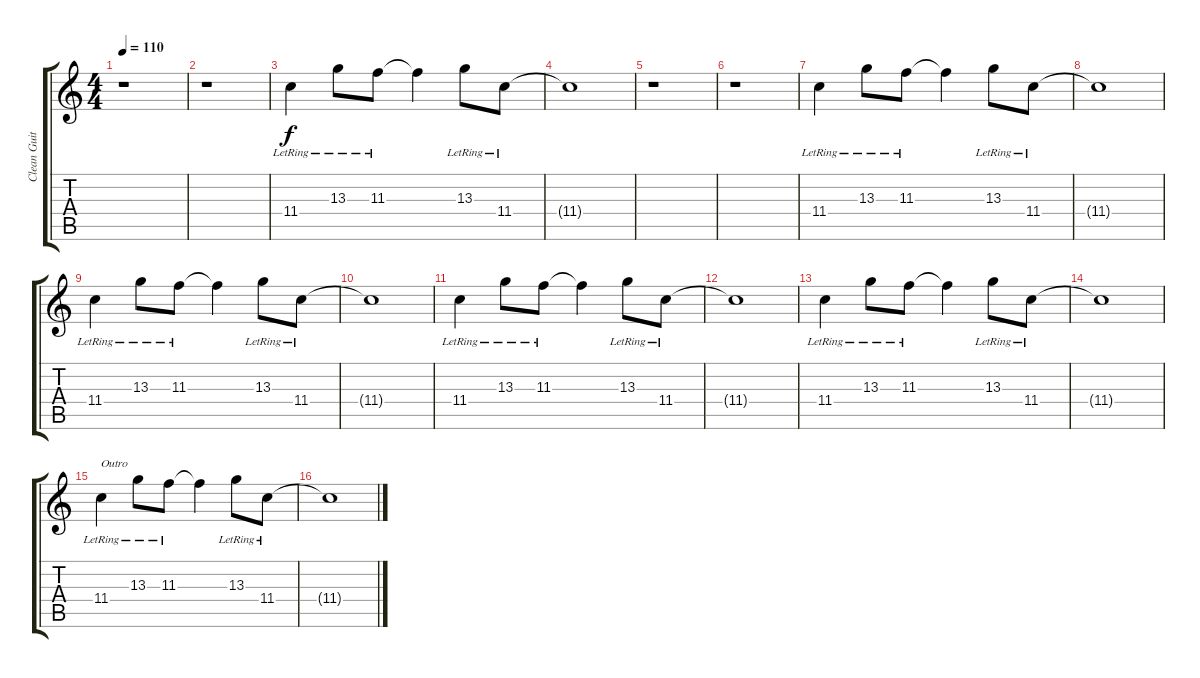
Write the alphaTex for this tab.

\track ("Clean Guitar" "Clean Guit") {instrument acousticguitarsteel}
\staff {score tabs}
\tuning (Eb4 Bb3 Gb3 Db3 Ab2 Db2) {hide}
\ts (4 4)
\tempo 110
\clef g2
\ks c
r.1{dy f} |
r.1 |
11.4{lr}.4 13.3{lr}.8 11.3{lr}.8 11.3{t}.4 13.3{lr}.8 11.4{lr}.8 |
11.4{t}.1 |
r.1 |
r.1 |
11.4{lr}.4 13.3{lr}.8 11.3{lr}.8 11.3{t}.4 13.3{lr}.8 11.4{lr}.8 |
11.4{t}.1 |
11.4{lr}.4 13.3{lr}.8 11.3{lr}.8 11.3{t}.4 13.3{lr}.8 11.4{lr}.8 |
11.4{t}.1 |
11.4{lr}.4 13.3{lr}.8 11.3{lr}.8 11.3{t}.4 13.3{lr}.8 11.4{lr}.8 |
11.4{t}.1 |
11.4{lr}.4 13.3{lr}.8 11.3{lr}.8 11.3{t}.4 13.3{lr}.8 11.4{lr}.8 |
11.4{t}.1 |
11.4{lr}.4{txt "Outro"} 13.3{lr}.8 11.3{lr}.8 11.3{t}.4 13.3{lr}.8 11.4{lr}.8 |
11.4{t}.1
